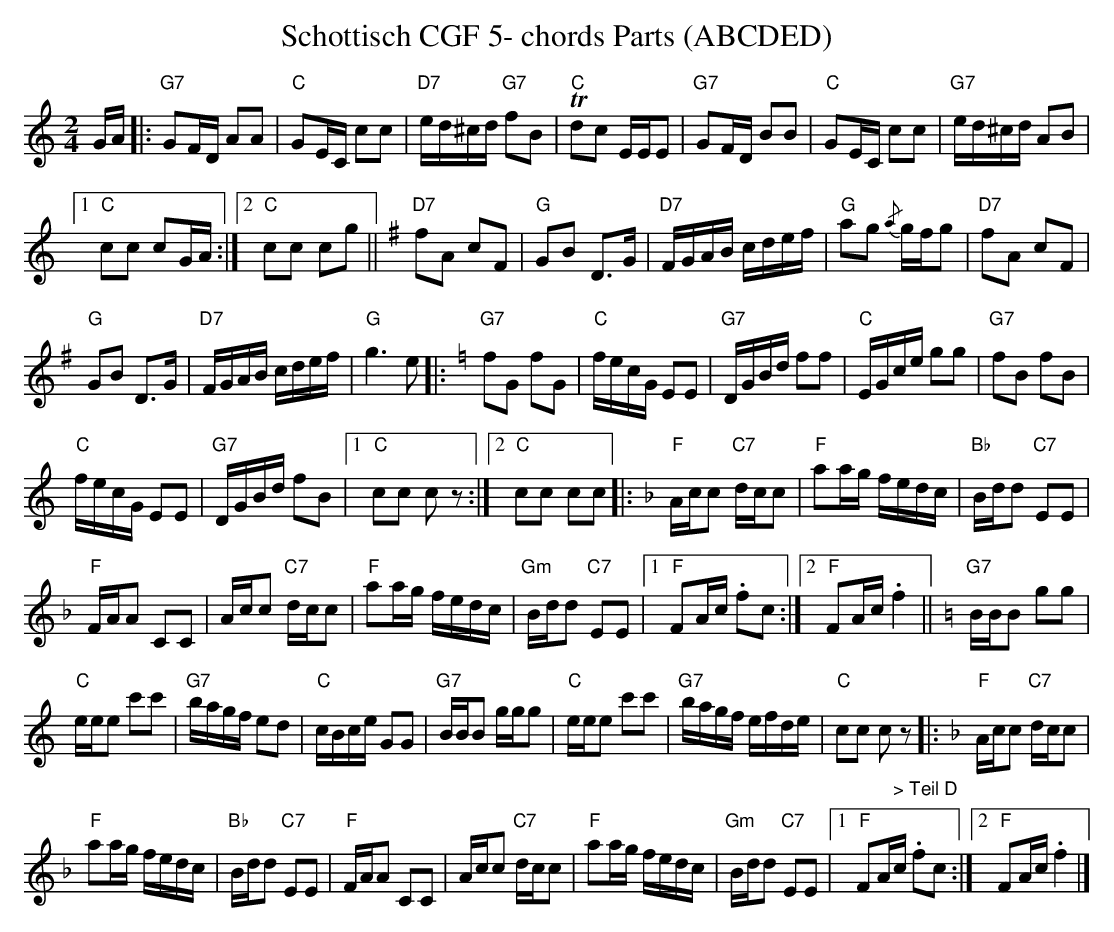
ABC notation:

X:1
T:Schottisch CGF 5- chords Parts (ABCDED)
M:2/4
L:1/16
K:Cmaj%%MIDI gchordon
GA |: "G7"G2FD A2A2 | "C"G2EC c2c2 | "D7"ed^cd "G7"f2B2 | "C"Td2c2 EEE2 | "G7"G2FD B2B2 | "C"G2EC c2c2 | "G7"ed^cd A2B2 |1
"C"c2c2 c2GA :|2 "C"c2c2 c2g2 || [K:Gmaj] "D7"f2A2 c2F2 | "G"G2B2 D3G | "D7"FGAB cdef | "G"a2g2 {/a}gfg2 | "D7"f2A2 c2F2 |
"G"G2B2 D3G | "D7"FGAB cdef | "G"g6e2 |: [K:Cmaj] "G7"f2G2 f2G2 | "C"fecG E2E2 | "G7"DGBd f2f2 | "C"EGce g2g2 | "G7"f2B2 f2B2 |
"C"fecG E2E2 | "G7"DGBd f2B2 |1 "C"c2c2 c2z2 :|2 "C"c2c2 c2c2 |: [K:Fmaj] "F"Acc2 "C7"dcc2 | "F"a2ag fedc | "Bb"Bdd2 "C7"E2E2 |
"F"FAA2 C2C2 | Acc2 "C7"dcc2 | "F"a2ag fedc | "Gm"Bdd2 "C7"E2E2 |1 "F"F2Ac .f2c2 :|2 "F"F2Ac .f4 || [K:Cmaj] "G7"BBB2 g2g2 |
"C"eee2 c'2c'2 | "G7"bagf e2d2 | "C"cBce G2G2 | "G7"BBB2 ggg2 | "C"eee2 c'2c'2 | "G7"bagf efde | "C"c2c2 c2"_> Teil D"z2 |: [K:Fmaj] "F"Acc2 "C7"dcc2 |
"F"a2ag fedc | "Bb"Bdd2 "C7"E2E2 | "F"FAA2 C2C2 | Acc2 "C7"dcc2 | "F"a2ag fedc | "Gm"Bdd2 "C7"E2E2 |1 "F"F2Ac .f2c2 :|2 "F"F2Ac .f4 |]
